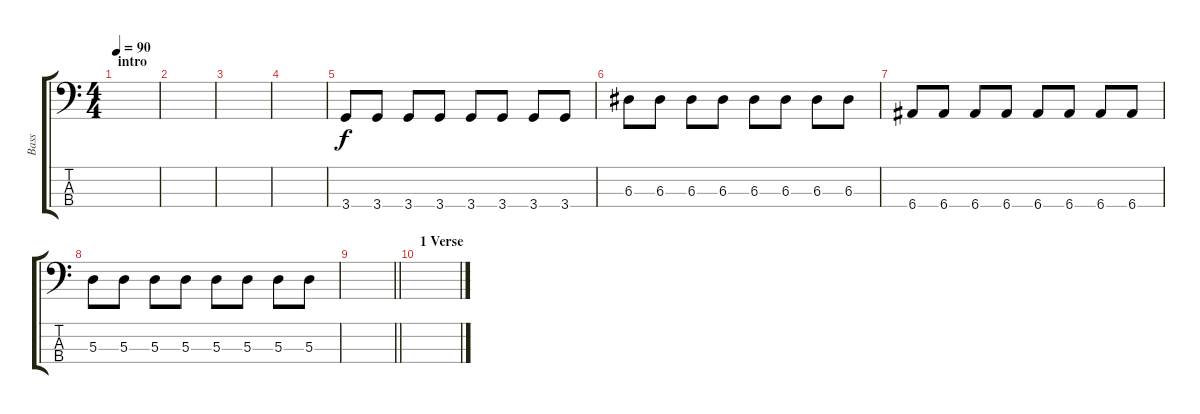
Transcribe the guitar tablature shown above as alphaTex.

\track ("Bass" "Bass") {instrument electricbassfinger}
\staff {score tabs}
\tuning (G2 D2 A1 E1) {hide}
\ts (4 4)
\section ("" "intro")
\tempo 90
\clef f4
\ks c
|
|
|
|
3.4.8{txt ""} 3.4.8 3.4.8 3.4.8 3.4.8 3.4.8 3.4.8 3.4.8 |
6.3.8 6.3.8 6.3.8 6.3.8 6.3.8 6.3.8 6.3.8 6.3.8 |
6.4.8 6.4.8 6.4.8 6.4.8 6.4.8 6.4.8 6.4.8 6.4.8 |
5.3.8 5.3.8 5.3.8 5.3.8 5.3.8 5.3.8 5.3.8 5.3.8 |
\barLineRight lightlight
|
\section ("" "1 Verse")
